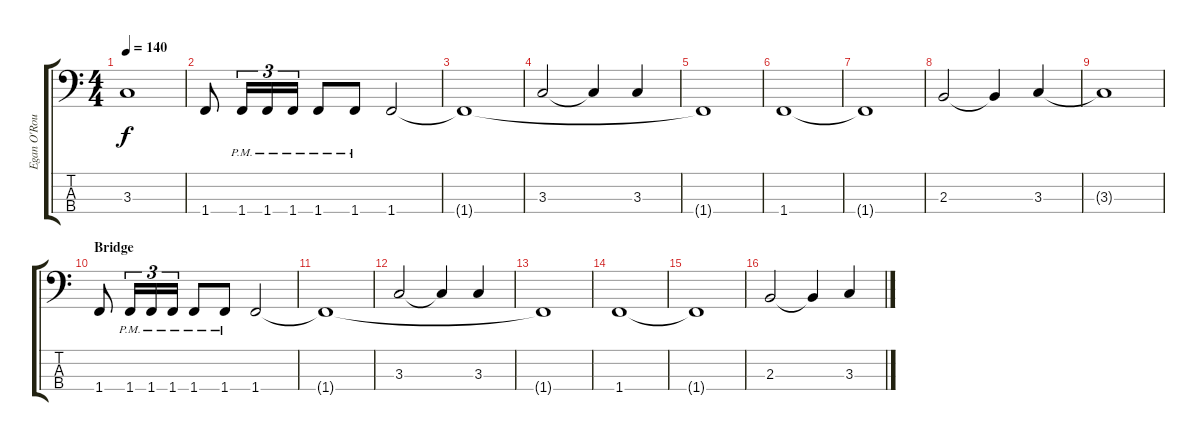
\track ("Egan O'Rourke" "Egan O'Rou") {instrument electricbasspick}
\staff {score tabs}
\tuning (G2 D2 A1 E1) {hide}
\ts (4 4)
\tempo 140
\clef f4
\ks c
3.3{t}.1{dy f} |
1.4.8 1.4{pm}.16{tu (3 2)} 1.4{pm}.16{tu (3 2)} 1.4{pm}.16{tu (3 2)} 1.4{pm}.8 1.4{pm}.8 1.4.2 |
1.4{t}.1 |
3.3.2 3.3{t}.4 3.3.4 |
1.4{t}.1 |
1.4.1 |
1.4{t}.1 |
2.3.2 2.3{t}.4 3.3.4 |
3.3{t}.1 |
\section ("" "Bridge")
1.4.8 1.4{pm}.16{tu (3 2)} 1.4{pm}.16{tu (3 2)} 1.4{pm}.16{tu (3 2)} 1.4{pm}.8 1.4{pm}.8 1.4.2 |
1.4{t}.1 |
3.3.2 3.3{t}.4 3.3.4 |
1.4{t}.1 |
1.4.1 |
1.4{t}.1 |
2.3.2 2.3{t}.4 3.3.4
